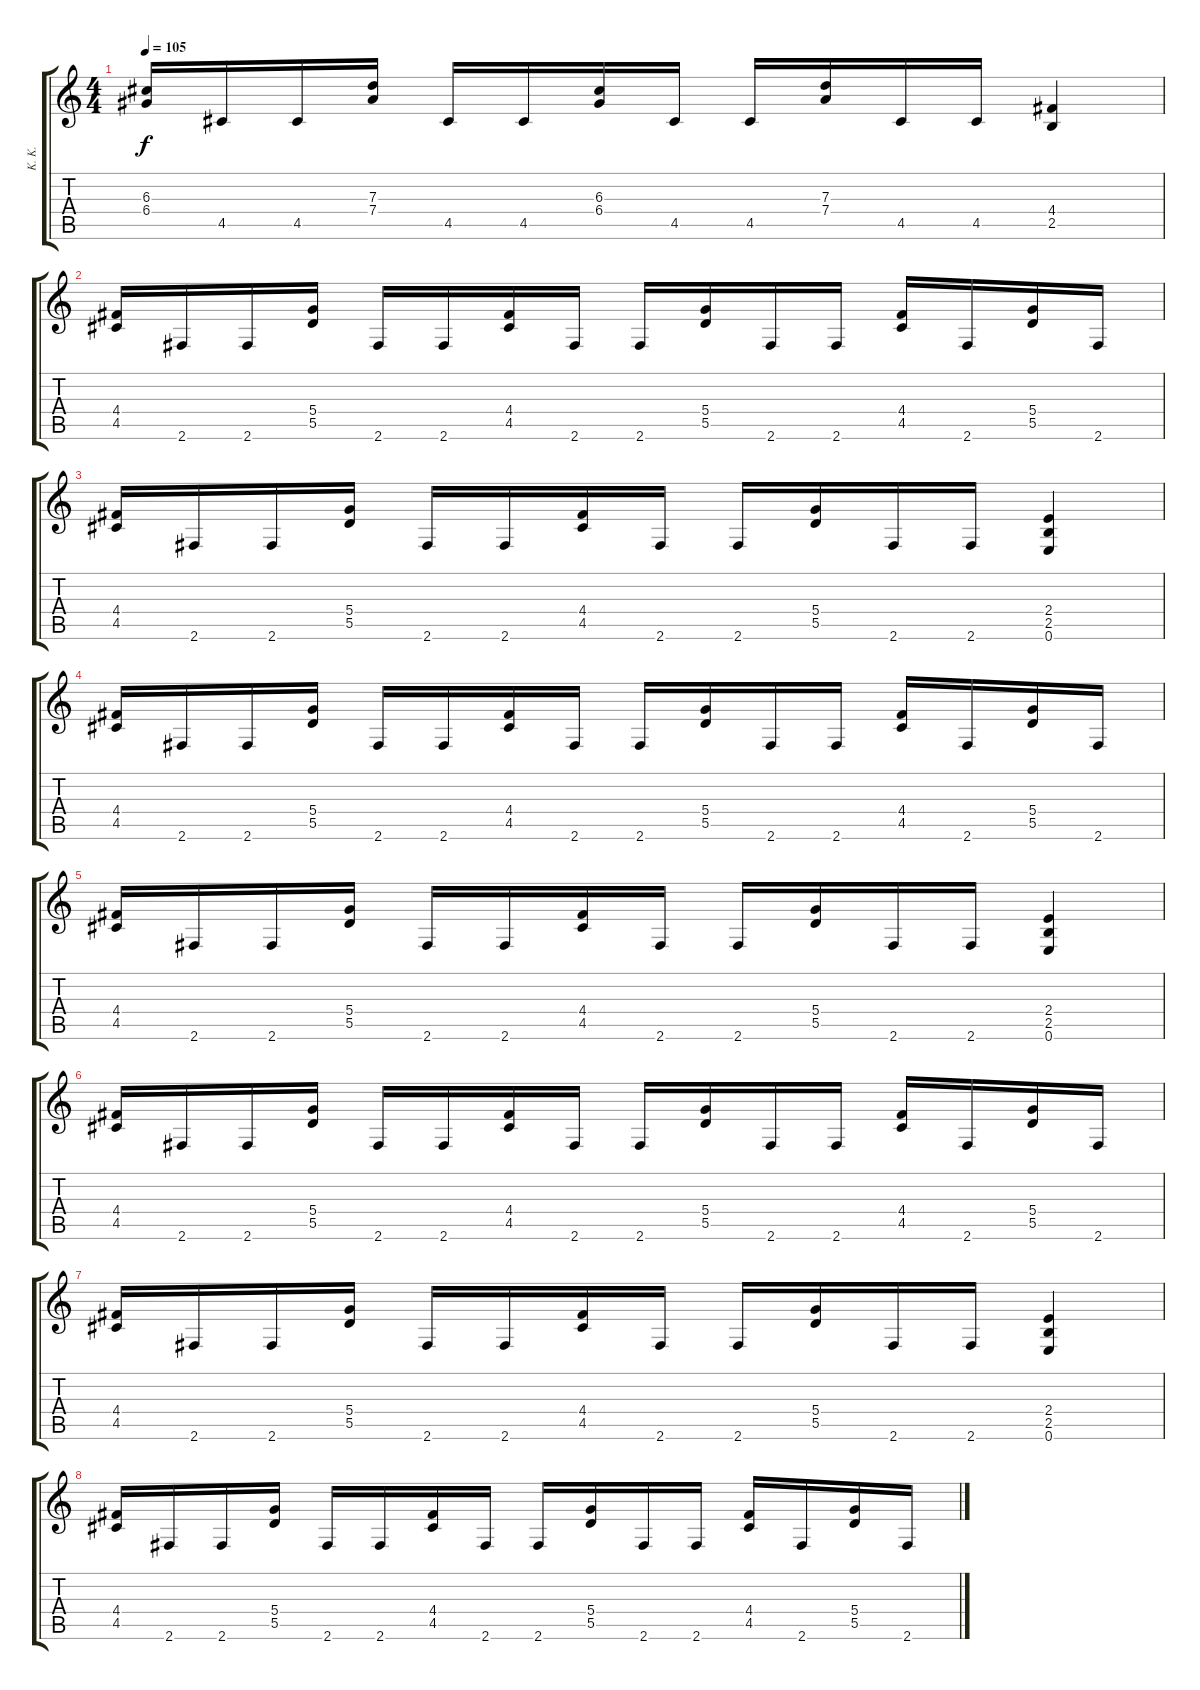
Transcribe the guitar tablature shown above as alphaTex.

\track ("K. K." "K. K.") {instrument distortionguitar}
\staff {score tabs}
\tuning (E4 B3 G3 D3 A2 E2) {hide}
\ts (4 4)
\tempo 105
\clef g2
\ks c
(6.3 6.4).16{dy f} 4.5.16 4.5.16 (7.3 7.4).16 4.5.16 4.5.16 (6.3 6.4).16 4.5.16 4.5.16 (7.3 7.4).16 4.5.16 4.5.16 (4.4 2.5).4 |
(4.4 4.5).16 2.6.16 2.6.16 (5.4 5.5).16 2.6.16 2.6.16 (4.4 4.5).16 2.6.16 2.6.16 (5.4 5.5).16 2.6.16 2.6.16 (4.4 4.5).16 2.6.16 (5.4 5.5).16 2.6.16 |
(4.4 4.5).16 2.6.16 2.6.16 (5.4 5.5).16 2.6.16 2.6.16 (4.4 4.5).16 2.6.16 2.6.16 (5.4 5.5).16 2.6.16 2.6.16 (2.4 2.5 0.6).4 |
(4.4 4.5).16 2.6.16 2.6.16 (5.4 5.5).16 2.6.16 2.6.16 (4.4 4.5).16 2.6.16 2.6.16 (5.4 5.5).16 2.6.16 2.6.16 (4.4 4.5).16 2.6.16 (5.4 5.5).16 2.6.16 |
(4.4 4.5).16 2.6.16 2.6.16 (5.4 5.5).16 2.6.16 2.6.16 (4.4 4.5).16 2.6.16 2.6.16 (5.4 5.5).16 2.6.16 2.6.16 (2.4 2.5 0.6).4 |
(4.4 4.5).16 2.6.16 2.6.16 (5.4 5.5).16 2.6.16 2.6.16 (4.4 4.5).16 2.6.16 2.6.16 (5.4 5.5).16 2.6.16 2.6.16 (4.4 4.5).16 2.6.16 (5.4 5.5).16 2.6.16 |
(4.4 4.5).16 2.6.16 2.6.16 (5.4 5.5).16 2.6.16 2.6.16 (4.4 4.5).16 2.6.16 2.6.16 (5.4 5.5).16 2.6.16 2.6.16 (2.4 2.5 0.6).4 |
(4.4 4.5).16 2.6.16 2.6.16 (5.4 5.5).16 2.6.16 2.6.16 (4.4 4.5).16 2.6.16 2.6.16 (5.4 5.5).16 2.6.16 2.6.16 (4.4 4.5).16 2.6.16 (5.4 5.5).16 2.6.16
